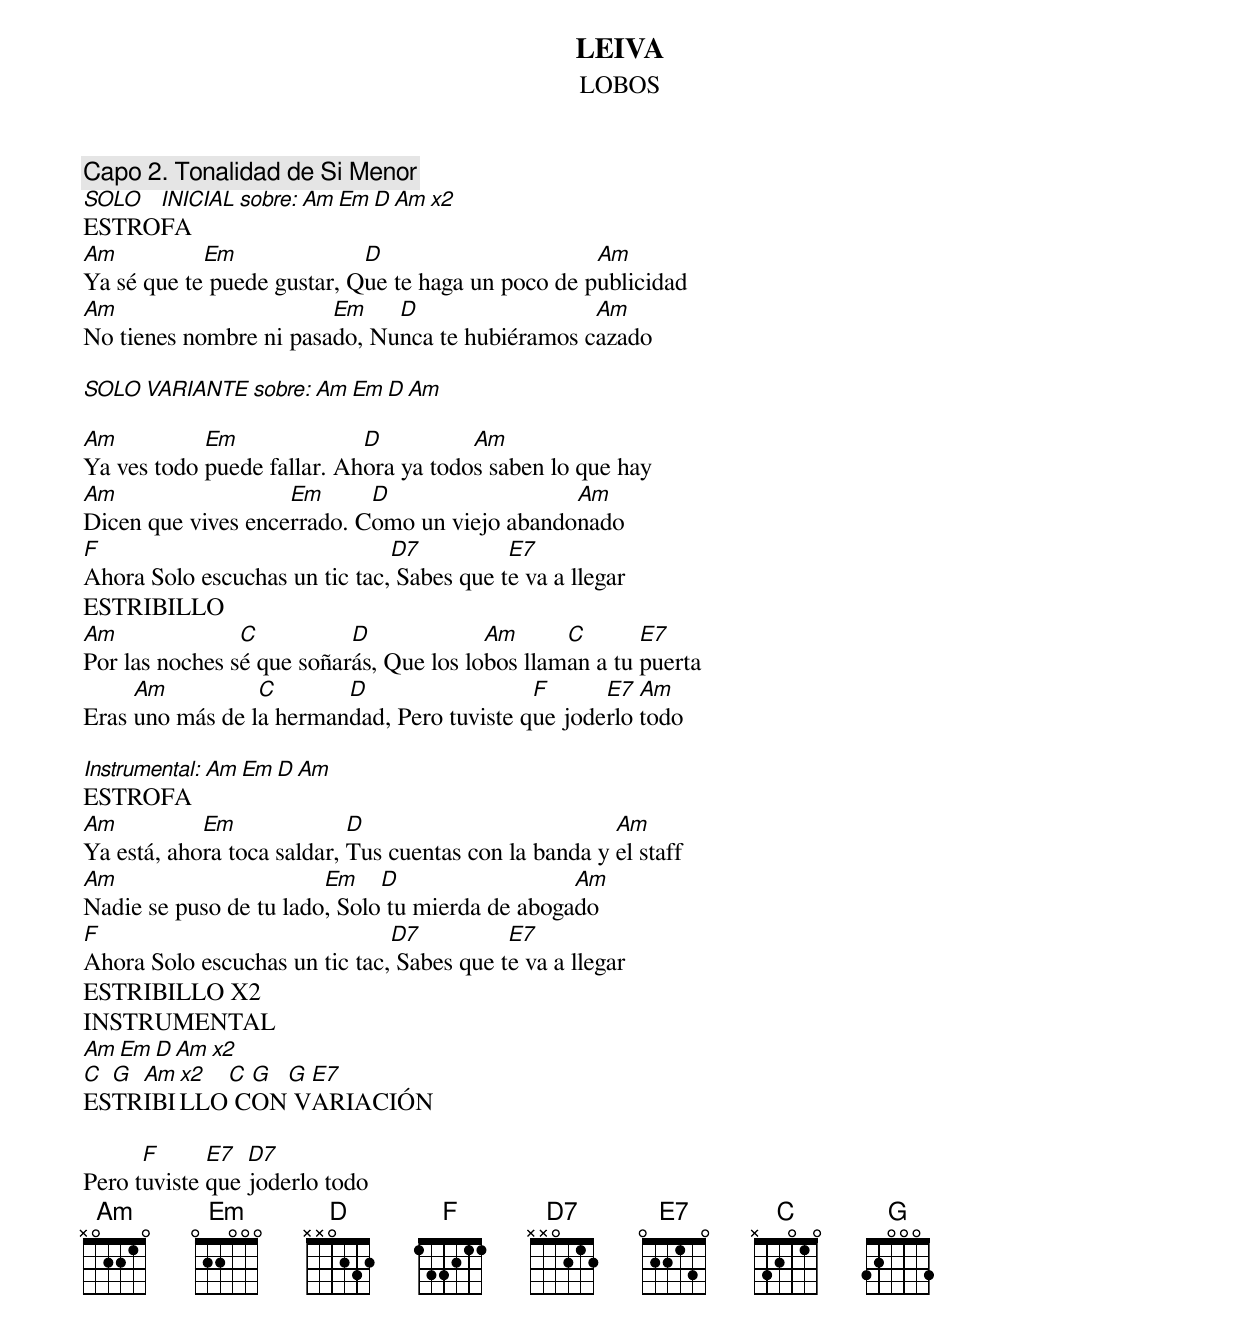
LEIVA
LOBOS
Capo 2. Tonalidad de Si Menor
SOLO INICIAL sobre: Am Em D Am x2
ESTROFA
Am          Em              D                      Am
Ya sé que te puede gustar, Que te haga un poco de publicidad
Am                      Em    D                  Am
No tienes nombre ni pasado, Nunca te hubiéramos cazado

SOLO VARIANTE sobre: Am Em D Am

Am          Em              D          Am
Ya ves todo puede fallar. Ahora ya todos saben lo que hay
Am                  Em      D                  Am
Dicen que vives encerrado. Como un viejo abandonado
F                              D7          E7
Ahora Solo escuchas un tic tac, Sabes que te va a llegar
ESTRIBILLO
Am              C          D             Am      C       E7
Por las noches sé que soñarás, Que los lobos llaman a tu puerta
     Am          C       D                  F      E7  Am
Eras uno más de la hermandad, Pero tuviste que joderlo todo

Instrumental: Am Em D Am
ESTROFA
Am          Em              D                          Am
Ya está, ahora toca saldar, Tus cuentas con la banda y el staff
Am                      Em    D                  Am
Nadie se puso de tu lado, Solo tu mierda de abogado
F                              D7          E7
Ahora Solo escuchas un tic tac, Sabes que te va a llegar
ESTRIBILLO X2
INSTRUMENTAL
Am Em D Am x2
C G Am x2 C G G E7
ESTRIBILLO CON VARIACIÓN

      F      E7  D7
Pero tuviste que joderlo todo
